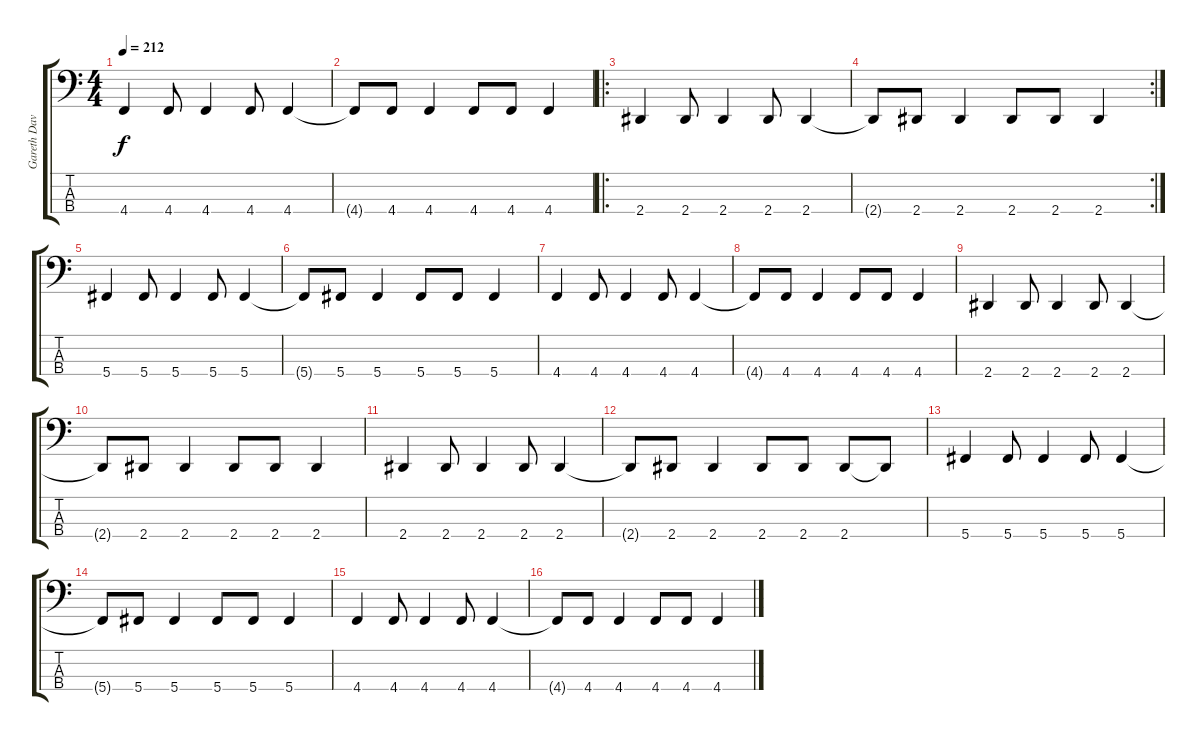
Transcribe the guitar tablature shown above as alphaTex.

\track ("Gareth Davies" "Gareth Dav") {instrument electricbasspick}
\staff {score tabs}
\tuning (Gb2 Db2 Ab1 Db1) {hide}
\ts (4 4)
\tempo 212
\clef f4
\ks c
4.4.4{dy f} 4.4.8 4.4.4 4.4.8 4.4.4 |
4.4{t}.8 4.4.8 4.4.4 4.4.8 4.4.8 4.4.4 |
\ro
2.4.4 2.4.8 2.4.4 2.4.8 2.4.4 |
\rc 2
2.4{t}.8 2.4.8 2.4.4 2.4.8 2.4.8 2.4.4 |
5.4.4 5.4.8 5.4.4 5.4.8 5.4.4 |
5.4{t}.8 5.4.8 5.4.4 5.4.8 5.4.8 5.4.4 |
4.4.4 4.4.8 4.4.4 4.4.8 4.4.4 |
4.4{t}.8 4.4.8 4.4.4 4.4.8 4.4.8 4.4.4 |
2.4.4 2.4.8 2.4.4 2.4.8 2.4.4 |
2.4{t}.8 2.4.8 2.4.4 2.4.8 2.4.8 2.4.4 |
2.4.4 2.4.8 2.4.4 2.4.8 2.4.4 |
2.4{t}.8 2.4.8 2.4.4 2.4.8 2.4.8 2.4.8 2.4{t}.8 |
5.4.4 5.4.8 5.4.4 5.4.8 5.4.4 |
5.4{t}.8 5.4.8 5.4.4 5.4.8 5.4.8 5.4.4 |
4.4.4 4.4.8 4.4.4 4.4.8 4.4.4 |
4.4{t}.8 4.4.8 4.4.4 4.4.8 4.4.8 4.4.4
